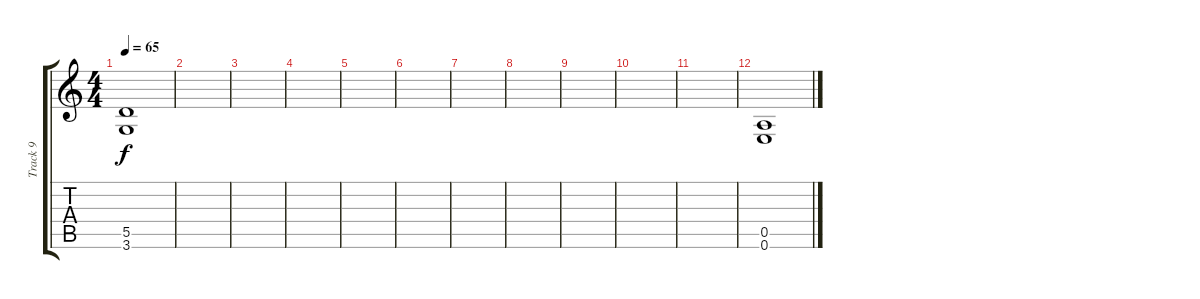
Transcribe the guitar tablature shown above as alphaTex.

\track ("Track 9" "Track 9") {instrument distortionguitar}
\staff {score tabs}
\tuning (E4 B3 G3 D3 A2 E2) {hide}
\ts (4 4)
\tempo 65
\clef g2
\ks c
(5.5{t} 3.6{t}).1{dy f volume 6} |
|
|
|
|
|
|
|
|
|
|
(0.5 0.6).1
